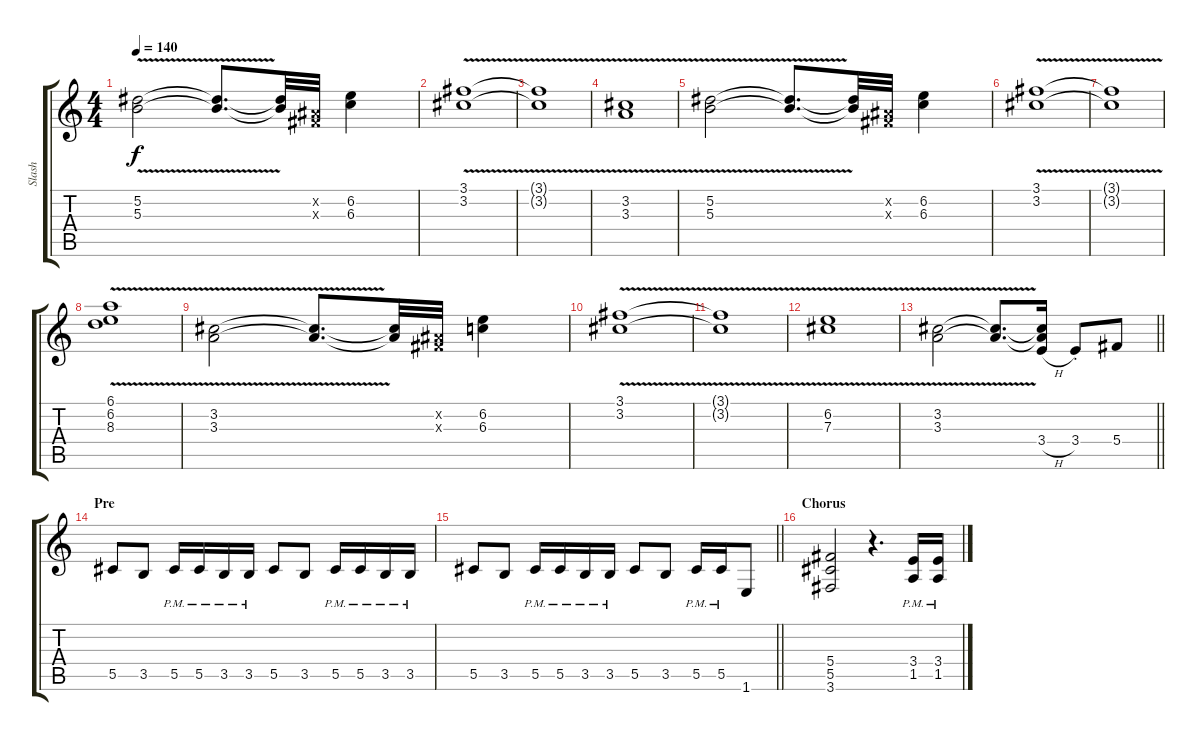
\track ("Slash" "Slash") {instrument overdrivenguitar}
\staff {score tabs}
\tuning (Eb4 Bb3 Gb3 Db3 Ab2 Eb2) {hide}
\ts (4 4)
\tempo 140
\clef g2
\ks c
(5.2{v} 5.3{v}).2{dy f} (5.2{t} 5.3{t}).8{d} (5.2{t} 5.3{t}).32 (0.2{x} 0.3{x}).32 (6.2 6.3).4 |
(3.1{v} 3.2).1 |
(3.1{t} 3.2{t}).1 |
(3.2{v} 3.3{v}).1 |
(5.2{v} 5.3{v}).2 (5.2{t} 5.3{t}).8{d} (5.2{t} 5.3{t}).32 (0.2{x} 0.3{x}).32 (6.2 6.3).4 |
(3.1{v} 3.2).1 |
(3.1{t} 3.2{t}).1 |
(6.1{v} 6.2{v} 8.3{v}).1 |
(3.2{v} 3.3{v}).2 (3.2{t} 3.3{t}).8{d} (3.2{t} 3.3{t}).32 (0.2{x} 0.3{x}).32 (6.2 6.3).4 |
(3.1{v} 3.2).1 |
(3.1{t} 3.2{t}).1 |
(6.2{v} 7.3{v}).1 |
\barLineRight lightlight
(3.2{v} 3.3{v}).2 (3.2{t} 3.3{t}).8{d} (3.2{t} 3.3{t} 3.4{h}).16 3.4{st}.8 5.4.8 |
\section ("" "Pre")
5.5.8 3.5.8 5.5{pm}.16 5.5{pm}.16 3.5{pm}.16 3.5{pm}.16 5.5.8 3.5.8 5.5{pm}.16 5.5{pm}.16 3.5{pm}.16 3.5{pm}.16 |
\barLineRight lightlight
5.5.8 3.5.8 5.5{pm}.16 5.5{pm}.16 3.5{pm}.16 3.5{pm}.16 5.5.8 3.5.8 5.5{pm}.16 5.5{pm}.16 1.6.8 |
\section ("" "Chorus")
(5.4 5.5 3.6).2 r.4{d} (3.4{pm} 1.5{pm}).16 (3.4{pm} 1.5{pm}).16
